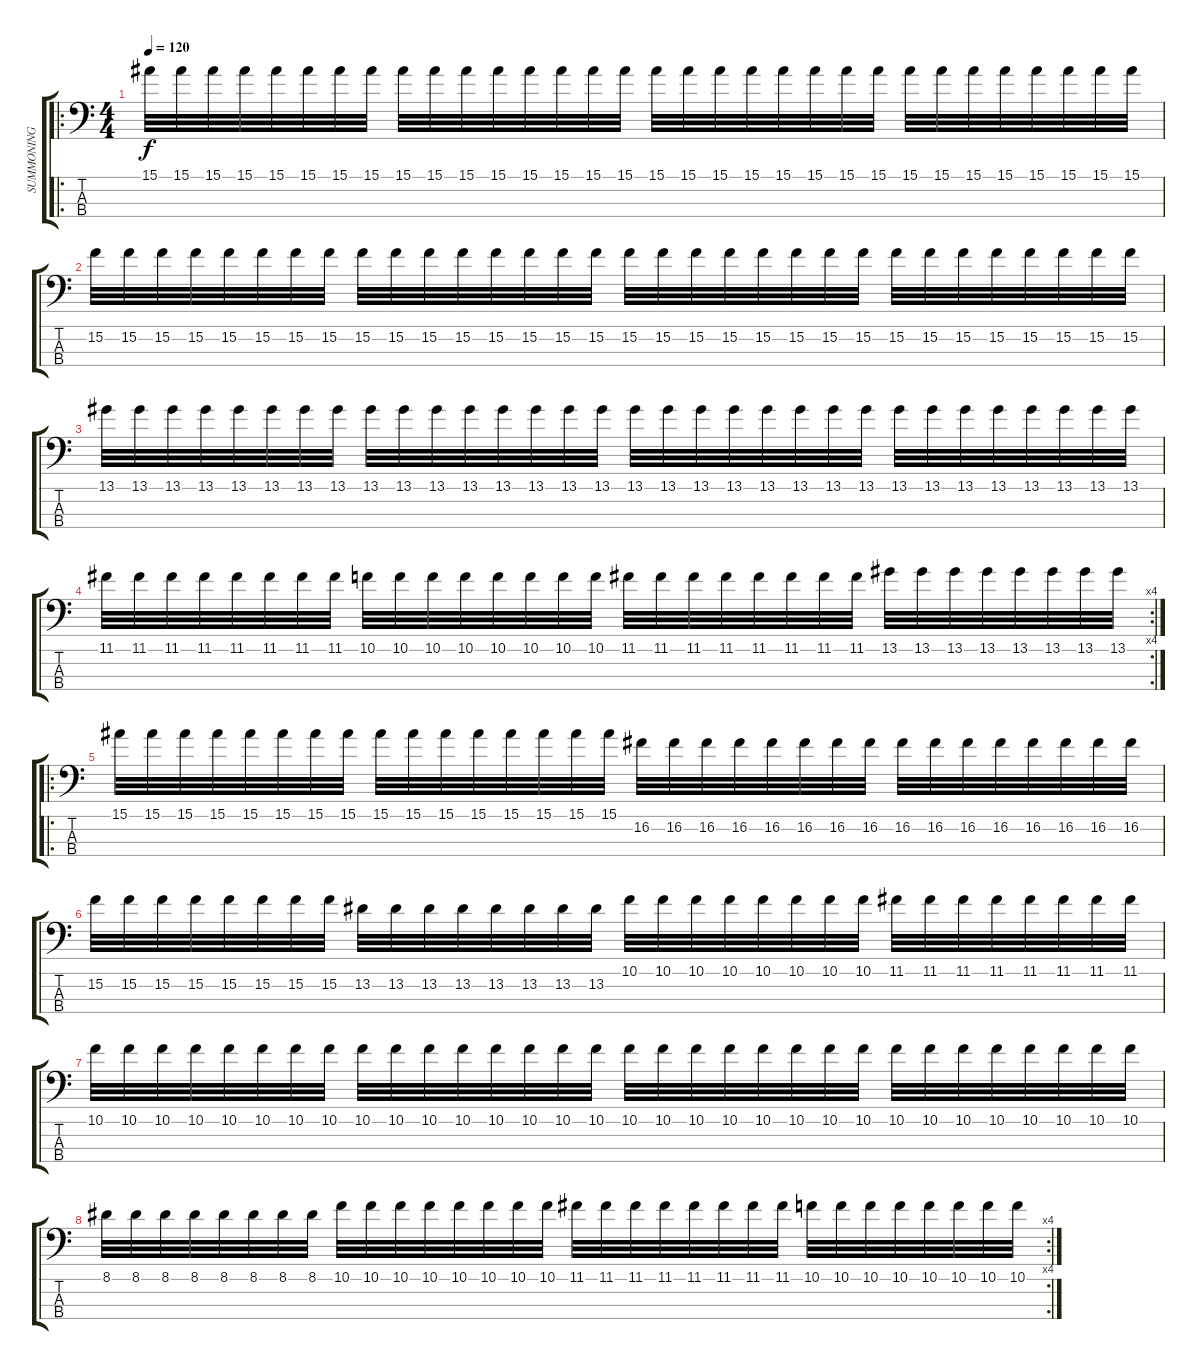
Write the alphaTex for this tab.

\track ("SUMMONING" "SUMMONING") {instrument acousticbass}
\staff {score tabs}
\tuning (G2 D2 A1 E1) {hide}
\ro
\ts (4 4)
\tempo 120
\clef f4
\ks c
15.1.32{dy f} 15.1.32 15.1.32 15.1.32 15.1.32 15.1.32 15.1.32 15.1.32 15.1.32 15.1.32 15.1.32 15.1.32 15.1.32 15.1.32 15.1.32 15.1.32 15.1.32 15.1.32 15.1.32 15.1.32 15.1.32 15.1.32 15.1.32 15.1.32 15.1.32 15.1.32 15.1.32 15.1.32 15.1.32 15.1.32 15.1.32 15.1.32 |
15.2.32 15.2.32 15.2.32 15.2.32 15.2.32 15.2.32 15.2.32 15.2.32 15.2.32 15.2.32 15.2.32 15.2.32 15.2.32 15.2.32 15.2.32 15.2.32 15.2.32 15.2.32 15.2.32 15.2.32 15.2.32 15.2.32 15.2.32 15.2.32 15.2.32 15.2.32 15.2.32 15.2.32 15.2.32 15.2.32 15.2.32 15.2.32 |
13.1.32 13.1.32 13.1.32 13.1.32 13.1.32 13.1.32 13.1.32 13.1.32 13.1.32 13.1.32 13.1.32 13.1.32 13.1.32 13.1.32 13.1.32 13.1.32 13.1.32 13.1.32 13.1.32 13.1.32 13.1.32 13.1.32 13.1.32 13.1.32 13.1.32 13.1.32 13.1.32 13.1.32 13.1.32 13.1.32 13.1.32 13.1.32 |
\rc 4
11.1.32 11.1.32 11.1.32 11.1.32 11.1.32 11.1.32 11.1.32 11.1.32 10.1.32 10.1.32 10.1.32 10.1.32 10.1.32 10.1.32 10.1.32 10.1.32 11.1.32 11.1.32 11.1.32 11.1.32 11.1.32 11.1.32 11.1.32 11.1.32 13.1.32 13.1.32 13.1.32 13.1.32 13.1.32 13.1.32 13.1.32 13.1.32 |
\ro
15.1.32 15.1.32 15.1.32 15.1.32 15.1.32 15.1.32 15.1.32 15.1.32 15.1.32 15.1.32 15.1.32 15.1.32 15.1.32 15.1.32 15.1.32 15.1.32 16.2.32 16.2.32 16.2.32 16.2.32 16.2.32 16.2.32 16.2.32 16.2.32 16.2.32 16.2.32 16.2.32 16.2.32 16.2.32 16.2.32 16.2.32 16.2.32 |
15.2.32 15.2.32 15.2.32 15.2.32 15.2.32 15.2.32 15.2.32 15.2.32 13.2.32 13.2.32 13.2.32 13.2.32 13.2.32 13.2.32 13.2.32 13.2.32 10.1.32 10.1.32 10.1.32 10.1.32 10.1.32 10.1.32 10.1.32 10.1.32 11.1.32 11.1.32 11.1.32 11.1.32 11.1.32 11.1.32 11.1.32 11.1.32 |
10.1.32 10.1.32 10.1.32 10.1.32 10.1.32 10.1.32 10.1.32 10.1.32 10.1.32 10.1.32 10.1.32 10.1.32 10.1.32 10.1.32 10.1.32 10.1.32 10.1.32 10.1.32 10.1.32 10.1.32 10.1.32 10.1.32 10.1.32 10.1.32 10.1.32 10.1.32 10.1.32 10.1.32 10.1.32 10.1.32 10.1.32 10.1.32 |
\rc 4
8.1.32 8.1.32 8.1.32 8.1.32 8.1.32 8.1.32 8.1.32 8.1.32 10.1.32 10.1.32 10.1.32 10.1.32 10.1.32 10.1.32 10.1.32 10.1.32 11.1.32 11.1.32 11.1.32 11.1.32 11.1.32 11.1.32 11.1.32 11.1.32 10.1.32 10.1.32 10.1.32 10.1.32 10.1.32 10.1.32 10.1.32 10.1.32
